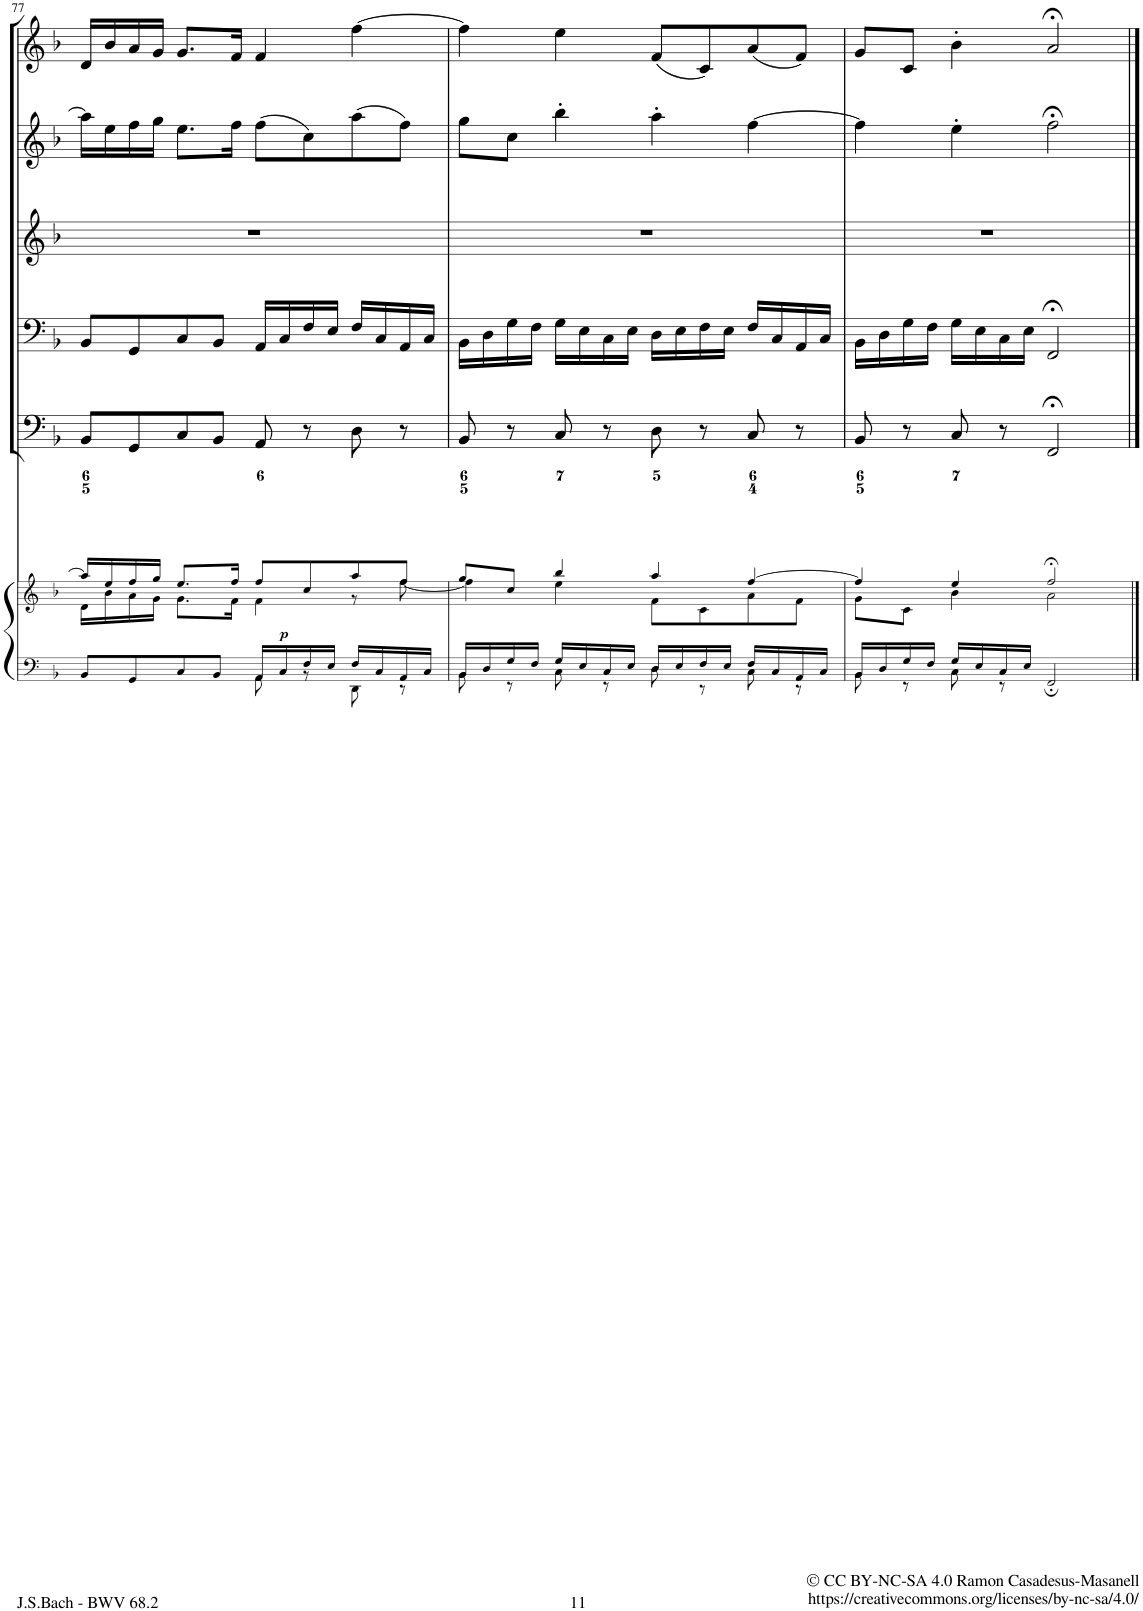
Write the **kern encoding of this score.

**kern	**kern	**dynam	**kern	**kern	**kern	**kern	**kern
*part6	*part6	*part6	*part5	*part4	*part3	*part2	*part1
*staff7	*staff6	*staff6/7	*staff5	*staff4	*staff3	*staff2	*staff1
*I"Piano reduction	*	*	*I"Continuo	*I"Violoncello piccolo	*I"Soprano	*I"Violino I	*I"Oboe I
*I'Pno	*	*	*	*I'Vc	*	*I'Vln	*I'Ob
!!LO:PB:g=z
*clefF4	*clefG2	*	*clefF4	*clefF4	*clefG2	*clefG2	*clefG2
*k[b-]	*k[b-]	*	*k[b-]	*k[b-]	*k[b-]	*k[b-]	*k[b-]
*M4/4	*M4/4	*	*M4/4	*M4/4	*M4/4	*M4/4	*M4/4
*met(c)	*met(c)	*	*met(c)	*met(c)	*met(c)	*met(c)	*met(c)
=77	=77	=77	=77	=77	=77	=77	=77
*^	*^	*	*	*	*	*	*
*	*	*	*^	*	*	*	*	*	*
8BB-/L	2ryy	16aa/LL]	16d\LL	2ryy	.	8BB-/L	8BB-/L	1r	16aa\LL]	16d/LL
.	.	16ee/	16b-\	.	.	.	.	.	16ee\	16b-/
8GG/	.	16ff/	16a\	.	.	8GG/	8GG/	.	16ff\	16a/
.	.	16gg/JJ	16g\JJ	.	.	.	.	.	16gg\JJ	16g/JJ
8C/	.	8.ee/L	8.g\L	.	.	8C/	8C/	.	8.ee\L	8.g/L
8BB-/J	.	.	.	.	.	8BB-/J	8BB-/J	.	.	.
.	.	16ff/Jk	16f\Jk	.	.	.	.	.	16ff\Jk	16f/Jk
16AA/LL	8AA\	8ff/L	4f\	16ryy	.	8AA/	16AA/LL	.	(8ff\L	4f/
!	!	!	!	!	!LO:DY:b	!	!	!	!	!
16C/	.	.	.	4..ryy	p	.	16C/	.	.	.
16F/	8r	8cc/	.	.	.	8r	16F/	.	8cc\)	.
16E/JJ	.	.	.	.	.	.	16E/JJ	.	.	.
16F/LL	8DD\	8aa/	8r	.	.	8D\	16F/LL	.	(8aa\	[4ff\
16C/	.	.	.	.	.	.	16C/	.	.	.
16AA/	8r	8ff/J	[8ff\	.	.	8r	16AA/	.	8ff\J)	.
16C/JJ	.	.	.	.	.	.	16C/JJ	.	.	.
*	*	*	*v	*v	*	*	*	*	*	*
=78	=78	=78	=78	=78	=78	=78	=78	=78	=78
16BB-/LL	8BB-\	8gg/L	4ff\]	.	8BB-/	16BB-\LL	1r	8gg\L	4ff\]
16D/	.	.	.	.	.	16D\	.	.	.
16G/	8r	8cc/J	.	.	8r	16G\	.	8cc\J	.
16F/JJ	.	.	.	.	.	16F\JJ	.	.	.
16G/LL	8C\	4bb-/	4ee\	.	8C/	16G\LL	.	4bb-'\	4ee\
16E/	.	.	.	.	.	16E\	.	.	.
16C/	8r	.	.	.	8r	16C\	.	.	.
16E/JJ	.	.	.	.	.	16E\JJ	.	.	.
16D/LL	8D\	4aa/	8f\L	.	8D\	16D\LL	.	4aa'\	(8f/L
16E/	.	.	.	.	.	16E\	.	.	.
16F/	8r	.	8c\	.	8r	16F\	.	.	8c/)
16E/JJ	.	.	.	.	.	16E\JJ	.	.	.
16F/LL	8C\	[4ff/	8a\	.	8C/	16F/LL	.	[4ff\	(8a/
16C/	.	.	.	.	.	16C/	.	.	.
16AA/	8r	.	8f\J	.	8r	16AA/	.	.	8f/J)
16C/JJ	.	.	.	.	.	16C/JJ	.	.	.
=79	=79	=79	=79	=79	=79	=79	=79	=79	=79
16BB-/LL	8BB-\	4ff/]	8g\L	.	8BB-/	16BB-\LL	1r	4ff\]	8g/L
16D/	.	.	.	.	.	16D\	.	.	.
16G/	8r	.	8c\J	.	8r	16G\	.	.	8c/J
16F/JJ	.	.	.	.	.	16F\JJ	.	.	.
16G/LL	8C\	4ee/	4b-\	.	8C/	16G\LL	.	4ee'\	4b-'\
16E/	.	.	.	.	.	16E\	.	.	.
16C/	8r	.	.	.	8r	16C\	.	.	.
16E/JJ	.	.	.	.	.	16E\JJ	.	.	.
2FF;/	2ryy	2ff;</	2a\	.	2FF;</	2FF;</	.	2ff;<\	2a;</
*v	*v	*	*	*	*	*	*	*	*
*	*v	*v	*	*	*	*	*	*
==	==	==	==	==	==	==	==
*-	*-	*-	*-	*-	*-	*-	*-
